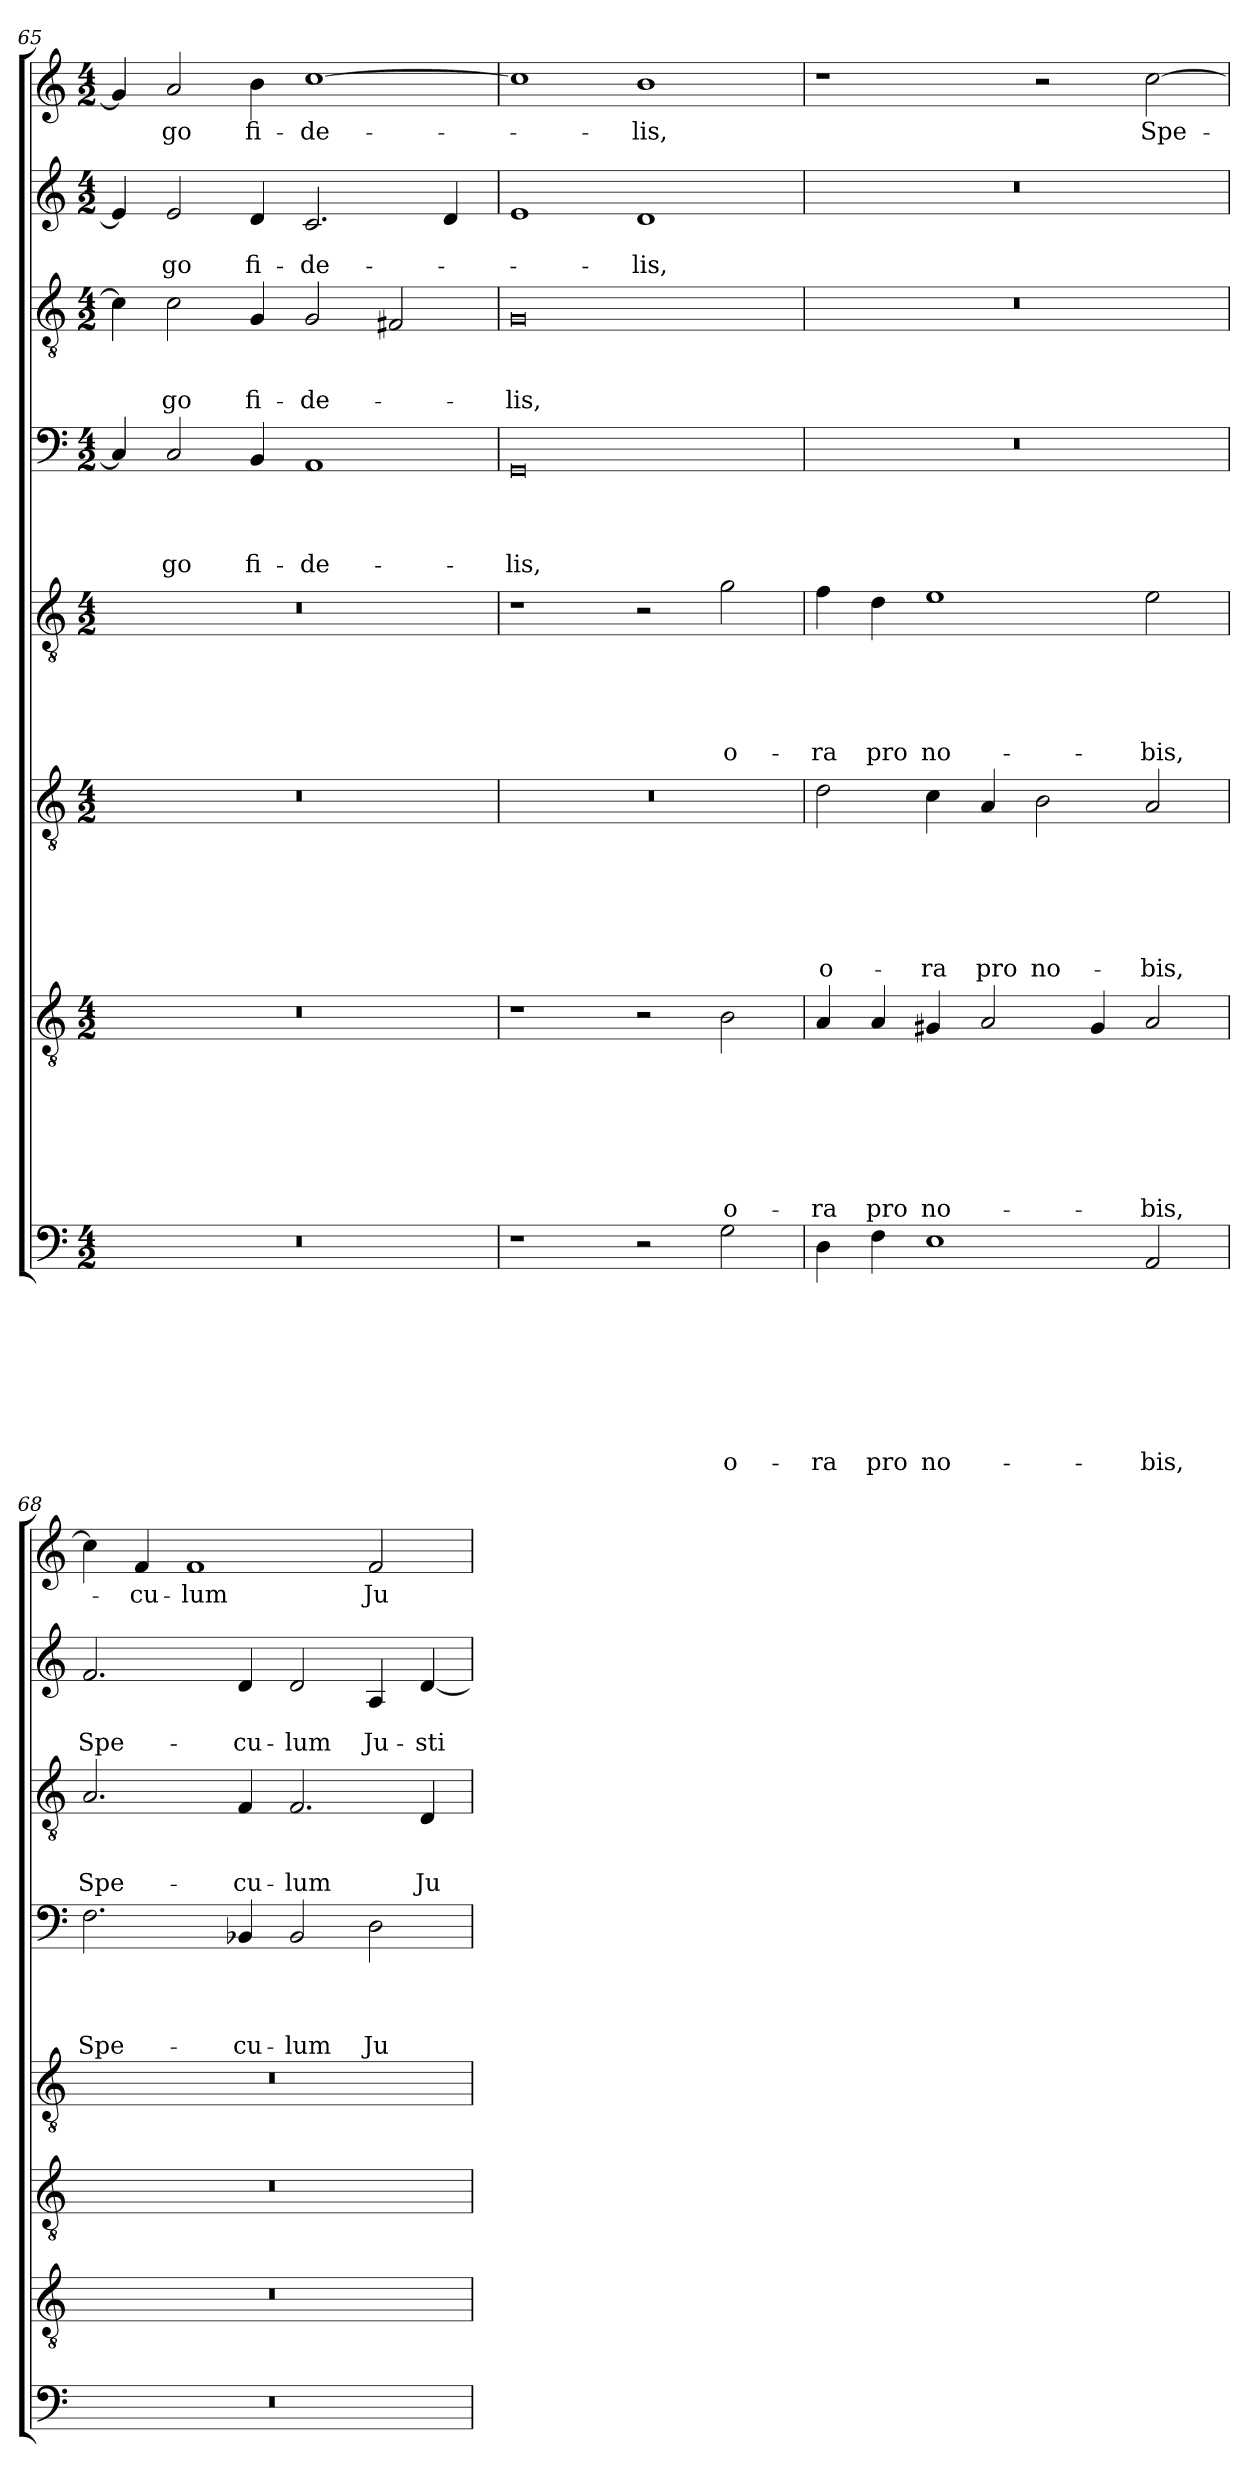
**kern	**text	**text	**text	**text	**text	**text	**text	**text	**kern	**text	**text	**text	**text	**text	**text	**text	**kern	**text	**text	**text	**text	**text	**text	**kern	**text	**text	**text	**text	**text	**kern	**text	**text	**text	**text	**kern	**text	**text	**text	**kern	**text	**text	**kern	**text
*part8	*part8	*part8	*part8	*part8	*part8	*part8	*part8	*part8	*part7	*part7	*part7	*part7	*part7	*part7	*part7	*part7	*part6	*part6	*part6	*part6	*part6	*part6	*part6	*part5	*part5	*part5	*part5	*part5	*part5	*part4	*part4	*part4	*part4	*part4	*part3	*part3	*part3	*part3	*part2	*part2	*part2	*part1	*part1
*staff8	*staff8	*staff8	*staff8	*staff8	*staff8	*staff8	*staff8	*staff8	*staff7	*staff7	*staff7	*staff7	*staff7	*staff7	*staff7	*staff7	*staff6	*staff6	*staff6	*staff6	*staff6	*staff6	*staff6	*staff5	*staff5	*staff5	*staff5	*staff5	*staff5	*staff4	*staff4	*staff4	*staff4	*staff4	*staff3	*staff3	*staff3	*staff3	*staff2	*staff2	*staff2	*staff1	*staff1
!!LO:LB:g=z
*clefF4	*	*	*	*	*	*	*	*	*clefGv2	*	*	*	*	*	*	*	*clefGv2	*	*	*	*	*	*	*clefGv2	*	*	*	*	*	*clefF4	*	*	*	*	*clefGv2	*	*	*	*clefG2	*	*	*clefG2	*
*k[]	*	*	*	*	*	*	*	*	*k[]	*	*	*	*	*	*	*	*k[]	*	*	*	*	*	*	*k[]	*	*	*	*	*	*k[]	*	*	*	*	*k[]	*	*	*	*k[]	*	*	*k[]	*
*a:	*	*	*	*	*	*	*	*	*a:	*	*	*	*	*	*	*	*a:	*	*	*	*	*	*	*a:	*	*	*	*	*	*a:	*	*	*	*	*a:	*	*	*	*a:	*	*	*a:	*
*M4/2	*	*	*	*	*	*	*	*	*M4/2	*	*	*	*	*	*	*	*M4/2	*	*	*	*	*	*	*M4/2	*	*	*	*	*	*M4/2	*	*	*	*	*M4/2	*	*	*	*M4/2	*	*	*M4/2	*
=65	=65	=65	=65	=65	=65	=65	=65	=65	=65	=65	=65	=65	=65	=65	=65	=65	=65	=65	=65	=65	=65	=65	=65	=65	=65	=65	=65	=65	=65	=65	=65	=65	=65	=65	=65	=65	=65	=65	=65	=65	=65	=65	=65
0r	.	.	.	.	.	.	.	.	0r	.	.	.	.	.	.	.	0r	.	.	.	.	.	.	0r	.	.	.	.	.	4C/]	.	.	.	.	4c\]	.	.	.	4e/]	.	.	4g/]	.
!	!	!	!	!	!	!	!	!	!	!	!	!	!	!	!	!	!	!	!	!	!	!	!	!	!	!	!	!	!	!	!	!	!	!LO:LY:b	!	!	!	!LO:LY:b	!	!	!LO:LY:b	!	!LO:LY:b
.	.	.	.	.	.	.	.	.	.	.	.	.	.	.	.	.	.	.	.	.	.	.	.	.	.	.	.	.	.	2C/	.	.	.	-go	2c\	.	.	-go	2e/	.	-go	2a/	-go
!	!	!	!	!	!	!	!	!	!	!	!	!	!	!	!	!	!	!	!	!	!	!	!	!	!	!	!	!	!	!	!	!	!	!LO:LY:b	!	!	!	!LO:LY:b	!	!	!LO:LY:b	!	!LO:LY:b
.	.	.	.	.	.	.	.	.	.	.	.	.	.	.	.	.	.	.	.	.	.	.	.	.	.	.	.	.	.	4BB/	.	.	.	fi-	4G/	.	.	fi-	4d/	.	fi-	4b\	fi-
!	!	!	!	!	!	!	!	!	!	!	!	!	!	!	!	!	!	!	!	!	!	!	!	!	!	!	!	!	!	!	!	!	!	!LO:LY:b	!	!	!	!LO:LY:b	!	!	!LO:LY:b	!	!LO:LY:b
.	.	.	.	.	.	.	.	.	.	.	.	.	.	.	.	.	.	.	.	.	.	.	.	.	.	.	.	.	.	1AA	.	.	.	-de-	2G/	.	.	-de-	2.c/	.	-de-	[1cc	-de-
.	.	.	.	.	.	.	.	.	.	.	.	.	.	.	.	.	.	.	.	.	.	.	.	.	.	.	.	.	.	.	.	.	.	.	2F#X/	.	.	.	.	.	.	.	.
.	.	.	.	.	.	.	.	.	.	.	.	.	.	.	.	.	.	.	.	.	.	.	.	.	.	.	.	.	.	.	.	.	.	.	.	.	.	.	4d/	.	.	.	.
=66	=66	=66	=66	=66	=66	=66	=66	=66	=66	=66	=66	=66	=66	=66	=66	=66	=66	=66	=66	=66	=66	=66	=66	=66	=66	=66	=66	=66	=66	=66	=66	=66	=66	=66	=66	=66	=66	=66	=66	=66	=66	=66	=66
!	!	!	!	!	!	!	!	!	!	!	!	!	!	!	!	!	!	!	!	!	!	!	!	!	!	!	!	!	!	!	!	!	!	!LO:LY:b	!	!	!	!LO:LY:b	!	!	!	!	!
1r	.	.	.	.	.	.	.	.	1r	.	.	.	.	.	.	.	0r	.	.	.	.	.	.	1r	.	.	.	.	.	0GG	.	.	.	-lis,	0G	.	.	-lis,	1e	.	.	1cc]	.
!	!	!	!	!	!	!	!	!	!	!	!	!	!	!	!	!	!	!	!	!	!	!	!	!	!	!	!	!	!	!	!	!	!	!	!	!	!	!	!	!	!LO:LY:b	!	!LO:LY:b
2r	.	.	.	.	.	.	.	.	2r	.	.	.	.	.	.	.	.	.	.	.	.	.	.	2r	.	.	.	.	.	.	.	.	.	.	.	.	.	.	1d	.	-lis,	1b	-lis,
!	!	!	!	!	!	!	!	!LO:LY:b	!	!	!	!	!	!	!	!LO:LY:b	!	!	!	!	!	!	!	!	!	!	!	!	!LO:LY:b	!	!	!	!	!	!	!	!	!	!	!	!	!	!
2G\	.	.	.	.	.	.	.	o-	2B\	.	.	.	.	.	.	o-	.	.	.	.	.	.	.	2g\	.	.	.	.	o-	.	.	.	.	.	.	.	.	.	.	.	.	.	.
=67	=67	=67	=67	=67	=67	=67	=67	=67	=67	=67	=67	=67	=67	=67	=67	=67	=67	=67	=67	=67	=67	=67	=67	=67	=67	=67	=67	=67	=67	=67	=67	=67	=67	=67	=67	=67	=67	=67	=67	=67	=67	=67	=67
!	!	!	!	!	!	!	!	!LO:LY:b	!	!	!	!	!	!	!	!LO:LY:b	!	!	!	!	!	!	!LO:LY:b	!	!	!	!	!	!LO:LY:b	!	!	!	!	!	!	!	!	!	!	!	!	!	!
4D\	.	.	.	.	.	.	.	-ra	4A/	.	.	.	.	.	.	-ra	2d\	.	.	.	.	.	o-	4f\	.	.	.	.	-ra	0r	.	.	.	.	0r	.	.	.	0r	.	.	1r	.
!	!	!	!	!	!	!	!	!LO:LY:b	!	!	!	!	!	!	!	!LO:LY:b	!	!	!	!	!	!	!	!	!	!	!	!	!LO:LY:b	!	!	!	!	!	!	!	!	!	!	!	!	!	!
4F\	.	.	.	.	.	.	.	pro	4A/	.	.	.	.	.	.	pro	.	.	.	.	.	.	.	4d\	.	.	.	.	pro	.	.	.	.	.	.	.	.	.	.	.	.	.	.
!	!	!	!	!	!	!	!	!LO:LY:b	!	!	!	!	!	!	!	!LO:LY:b	!	!	!	!	!	!	!LO:LY:b	!	!	!	!	!	!LO:LY:b	!	!	!	!	!	!	!	!	!	!	!	!	!	!
1E	.	.	.	.	.	.	.	no-	4G#X/	.	.	.	.	.	.	no-	4c\	.	.	.	.	.	-ra	1e	.	.	.	.	no-	.	.	.	.	.	.	.	.	.	.	.	.	.	.
!	!	!	!	!	!	!	!	!	!	!	!	!	!	!	!	!	!	!	!	!	!	!	!LO:LY:b	!	!	!	!	!	!	!	!	!	!	!	!	!	!	!	!	!	!	!	!
.	.	.	.	.	.	.	.	.	2A/	.	.	.	.	.	.	.	4A/	.	.	.	.	.	pro	.	.	.	.	.	.	.	.	.	.	.	.	.	.	.	.	.	.	.	.
!	!	!	!	!	!	!	!	!	!	!	!	!	!	!	!	!	!	!	!	!	!	!	!LO:LY:b	!	!	!	!	!	!	!	!	!	!	!	!	!	!	!	!	!	!	!	!
.	.	.	.	.	.	.	.	.	.	.	.	.	.	.	.	.	2B\	.	.	.	.	.	no-	.	.	.	.	.	.	.	.	.	.	.	.	.	.	.	.	.	.	2r	.
.	.	.	.	.	.	.	.	.	4G#/	.	.	.	.	.	.	.	.	.	.	.	.	.	.	.	.	.	.	.	.	.	.	.	.	.	.	.	.	.	.	.	.	.	.
!	!	!	!	!	!	!	!	!LO:LY:b	!	!	!	!	!	!	!	!LO:LY:b	!	!	!	!	!	!	!LO:LY:b	!	!	!	!	!	!LO:LY:b	!	!	!	!	!	!	!	!	!	!	!	!	!	!LO:LY:b
2AA/	.	.	.	.	.	.	.	-bis,	2A/	.	.	.	.	.	.	-bis,	2A/	.	.	.	.	.	-bis,	2e\	.	.	.	.	-bis,	.	.	.	.	.	.	.	.	.	.	.	.	[2cc\	Spe-
=68	=68	=68	=68	=68	=68	=68	=68	=68	=68	=68	=68	=68	=68	=68	=68	=68	=68	=68	=68	=68	=68	=68	=68	=68	=68	=68	=68	=68	=68	=68	=68	=68	=68	=68	=68	=68	=68	=68	=68	=68	=68	=68	=68
!	!	!	!	!	!	!	!	!	!	!	!	!	!	!	!	!	!	!	!	!	!	!	!	!	!	!	!	!	!	!	!	!	!	!LO:LY:b	!	!	!	!LO:LY:b	!	!	!LO:LY:b	!	!
0r	.	.	.	.	.	.	.	.	0r	.	.	.	.	.	.	.	0r	.	.	.	.	.	.	0r	.	.	.	.	.	2.F\	.	.	.	Spe-	2.A/	.	.	Spe-	2.f/	.	Spe-	4cc\]	.
!	!	!	!	!	!	!	!	!	!	!	!	!	!	!	!	!	!	!	!	!	!	!	!	!	!	!	!	!	!	!	!	!	!	!	!	!	!	!	!	!	!	!	!LO:LY:b
.	.	.	.	.	.	.	.	.	.	.	.	.	.	.	.	.	.	.	.	.	.	.	.	.	.	.	.	.	.	.	.	.	.	.	.	.	.	.	.	.	.	4f/	-cu-
!	!	!	!	!	!	!	!	!	!	!	!	!	!	!	!	!	!	!	!	!	!	!	!	!	!	!	!	!	!	!	!	!	!	!	!	!	!	!	!	!	!	!	!LO:LY:b
.	.	.	.	.	.	.	.	.	.	.	.	.	.	.	.	.	.	.	.	.	.	.	.	.	.	.	.	.	.	.	.	.	.	.	.	.	.	.	.	.	.	1f	-lum
!	!	!	!	!	!	!	!	!	!	!	!	!	!	!	!	!	!	!	!	!	!	!	!	!	!	!	!	!	!	!	!	!	!	!LO:LY:b	!	!	!	!LO:LY:b	!	!	!LO:LY:b	!	!
.	.	.	.	.	.	.	.	.	.	.	.	.	.	.	.	.	.	.	.	.	.	.	.	.	.	.	.	.	.	4BB-X/	.	.	.	-cu-	4F/	.	.	-cu-	4d/	.	-cu-	.	.
!	!	!	!	!	!	!	!	!	!	!	!	!	!	!	!	!	!	!	!	!	!	!	!	!	!	!	!	!	!	!	!	!	!	!LO:LY:b	!	!	!	!LO:LY:b	!	!	!LO:LY:b	!	!
.	.	.	.	.	.	.	.	.	.	.	.	.	.	.	.	.	.	.	.	.	.	.	.	.	.	.	.	.	.	2BB-/	.	.	.	-lum	2.F/	.	.	-lum	2d/	.	-lum	.	.
!	!	!	!	!	!	!	!	!	!	!	!	!	!	!	!	!	!	!	!	!	!	!	!	!	!	!	!	!	!	!	!	!	!	!LO:LY:b	!	!	!	!	!	!	!LO:LY:b	!	!LO:LY:b
.	.	.	.	.	.	.	.	.	.	.	.	.	.	.	.	.	.	.	.	.	.	.	.	.	.	.	.	.	.	2D\	.	.	.	Ju-	.	.	.	.	4A/	.	Ju-	2f/	Ju-
!	!	!	!	!	!	!	!	!	!	!	!	!	!	!	!	!	!	!	!	!	!	!	!	!	!	!	!	!	!	!	!	!	!	!	!	!	!	!LO:LY:b	!	!	!LO:LY:b	!	!
.	.	.	.	.	.	.	.	.	.	.	.	.	.	.	.	.	.	.	.	.	.	.	.	.	.	.	.	.	.	.	.	.	.	.	4D/	.	.	Ju-	[4d/	.	-sti-	.	.
=	=	=	=	=	=	=	=	=	=	=	=	=	=	=	=	=	=	=	=	=	=	=	=	=	=	=	=	=	=	=	=	=	=	=	=	=	=	=	=	=	=	=	=
*-	*-	*-	*-	*-	*-	*-	*-	*-	*-	*-	*-	*-	*-	*-	*-	*-	*-	*-	*-	*-	*-	*-	*-	*-	*-	*-	*-	*-	*-	*-	*-	*-	*-	*-	*-	*-	*-	*-	*-	*-	*-	*-	*-
